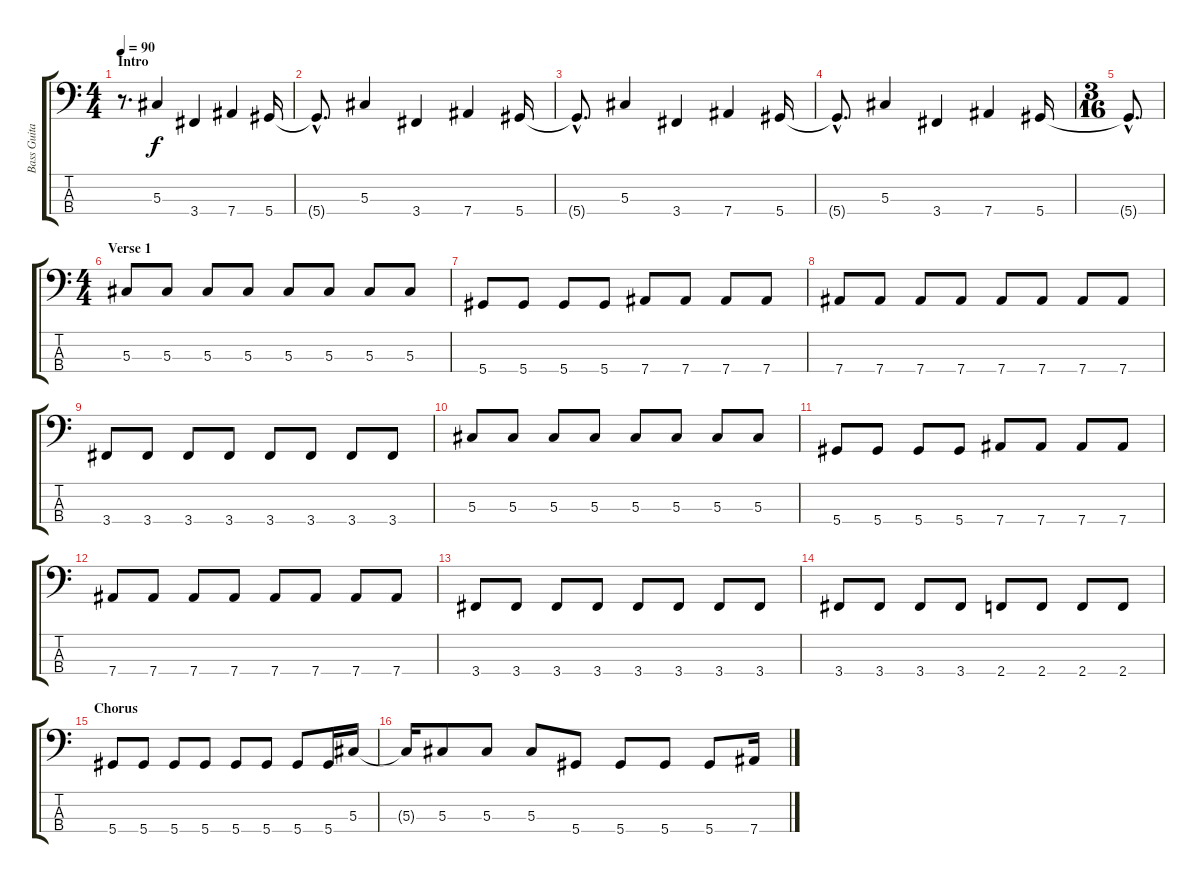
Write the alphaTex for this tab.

\track ("Bass Guitar" "Bass Guita") {instrument electricbasspick}
\staff {score tabs}
\tuning (Gb2 Db2 Ab1 Eb1) {hide}
\ts (4 4)
\section ("" "Intro")
\tempo 90
\clef f4
\ks c
r.8{d dy f instrument electricbasspick} 5.3.4 3.4.4 7.4.4 5.4.16 |
5.4{hac t}.8{d} 5.3.4 3.4.4 7.4.4 5.4.16 |
5.4{hac t}.8{d} 5.3.4 3.4.4 7.4.4 5.4.16 |
5.4{hac t}.8{d} 5.3.4 3.4.4 7.4.4 5.4.16 |
\ts (3 16)
5.4{hac t}.8{d} |
\ts (4 4)
\section ("" "Verse 1")
5.3.8 5.3.8 5.3.8 5.3.8 5.3.8 5.3.8 5.3.8 5.3.8 |
5.4.8 5.4.8 5.4.8 5.4.8 7.4.8 7.4.8 7.4.8 7.4.8 |
7.4.8 7.4.8 7.4.8 7.4.8 7.4.8 7.4.8 7.4.8 7.4.8 |
3.4.8 3.4.8 3.4.8 3.4.8 3.4.8 3.4.8 3.4.8 3.4.8 |
5.3.8 5.3.8 5.3.8 5.3.8 5.3.8 5.3.8 5.3.8 5.3.8 |
5.4.8 5.4.8 5.4.8 5.4.8 7.4.8 7.4.8 7.4.8 7.4.8 |
7.4.8 7.4.8 7.4.8 7.4.8 7.4.8 7.4.8 7.4.8 7.4.8 |
3.4.8 3.4.8 3.4.8 3.4.8 3.4.8 3.4.8 3.4.8 3.4.8 |
3.4.8 3.4.8 3.4.8 3.4.8 2.4.8 2.4.8 2.4.8 2.4.8 |
\section ("" "Chorus")
5.4.8 5.4.8 5.4.8 5.4.8 5.4.8 5.4.8 5.4.8 5.4.16 5.3.16 |
5.3{t}.16 5.3.8 5.3.8 5.3.8 5.4.8 5.4.8 5.4.8 5.4.8 7.4.16
